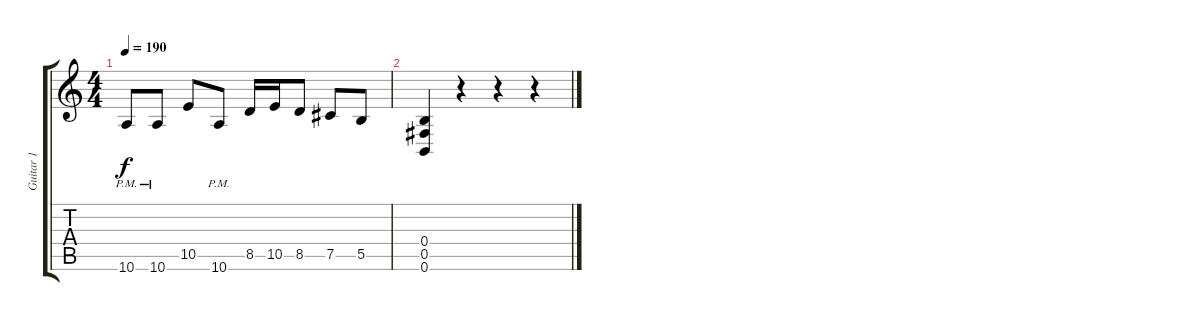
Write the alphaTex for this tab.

\track ("Guitar 1" "Guitar 1") {instrument distortionguitar}
\staff {score tabs}
\tuning (Db4 Ab3 E3 B2 Gb2 B1) {hide}
\ts (4 4)
\tempo 190
\clef g2
\ks c
10.6{pm}.8{dy f} 10.6{pm}.8 10.5.8 10.6{pm}.8 8.5.16 10.5.16 8.5.8 7.5.8 5.5.8 |
(0.4 0.5 0.6).4 r.4 r.4 r.4
